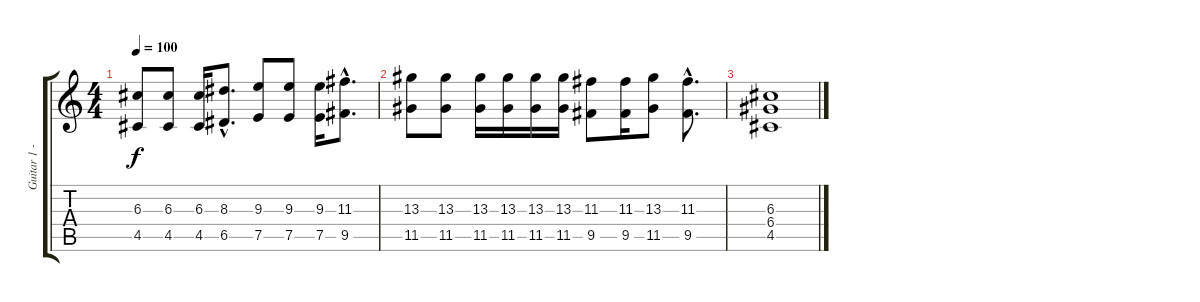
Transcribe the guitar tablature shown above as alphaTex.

\track ("Guitar 1 - Justin Sane" "Guitar 1 -") {instrument distortionguitar}
\staff {score tabs}
\tuning (E4 B3 G3 D3 A2 E2) {hide}
\ts (4 4)
\tempo 100
\clef g2
\ks c
(6.3 4.5).8{dy f} (6.3 4.5).8 (6.3 4.5).16 (8.3{hac} 6.5{hac}).8{d} (9.3 7.5).8 (9.3 7.5).8 (9.3 7.5).16 (11.3{hac} 9.5{hac}).8{d} |
(13.3 11.5).8 (13.3 11.5).8 (13.3 11.5).16 (13.3 11.5).16 (13.3 11.5).16 (13.3 11.5).16 (11.3 9.5).8 (11.3 9.5).16 (13.3 11.5).8 (11.3{hac} 9.5{hac}).8{d} |
(6.3 6.4 4.5).1
